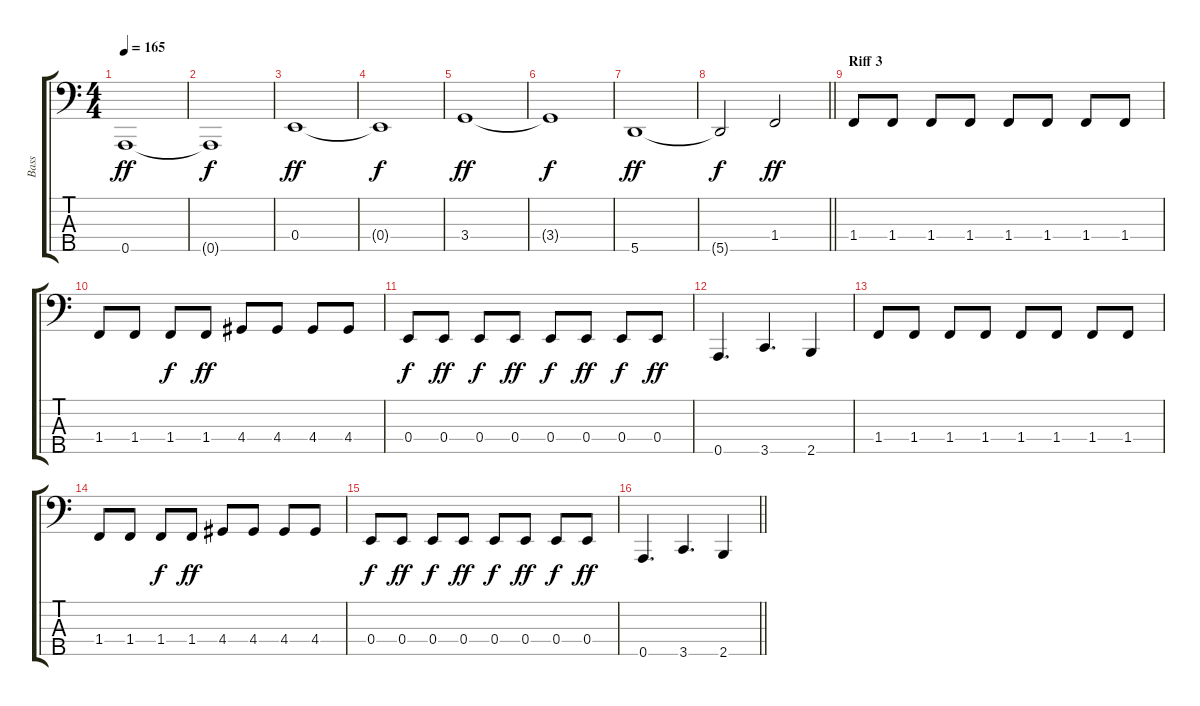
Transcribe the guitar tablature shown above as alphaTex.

\track ("Bass" "Bass") {instrument electricbasspick}
\staff {score tabs}
\tuning (G2 D2 A1 E1 A0) {hide}
\ts (4 4)
\tempo 165
\clef f4
\ks c
0.5.1{dy ff} |
0.5{t}.1{dy f} |
0.4.1{dy ff} |
0.4{t}.1{dy f} |
3.4.1{dy ff} |
3.4{t}.1{dy f} |
5.5.1{dy ff} |
\barLineRight lightlight
5.5{t}.2{dy f} 1.4.2{dy ff} |
\section ("" "Riff 3")
1.4.8 1.4.8 1.4.8 1.4.8 1.4.8 1.4.8 1.4.8 1.4.8 |
1.4.8 1.4.8 1.4.8{dy f} 1.4.8{dy ff} 4.4.8 4.4.8 4.4.8 4.4.8 |
0.4.8{dy f} 0.4.8{dy ff} 0.4.8{dy f} 0.4.8{dy ff} 0.4.8{dy f} 0.4.8{dy ff} 0.4.8{dy f} 0.4.8{dy ff} |
0.5.4{d} 3.5.4{d} 2.5.4 |
1.4.8 1.4.8 1.4.8 1.4.8 1.4.8 1.4.8 1.4.8 1.4.8 |
1.4.8 1.4.8 1.4.8{dy f} 1.4.8{dy ff} 4.4.8 4.4.8 4.4.8 4.4.8 |
0.4.8{dy f} 0.4.8{dy ff} 0.4.8{dy f} 0.4.8{dy ff} 0.4.8{dy f} 0.4.8{dy ff} 0.4.8{dy f} 0.4.8{dy ff} |
\barLineRight lightlight
0.5.4{d} 3.5.4{d} 2.5.4
